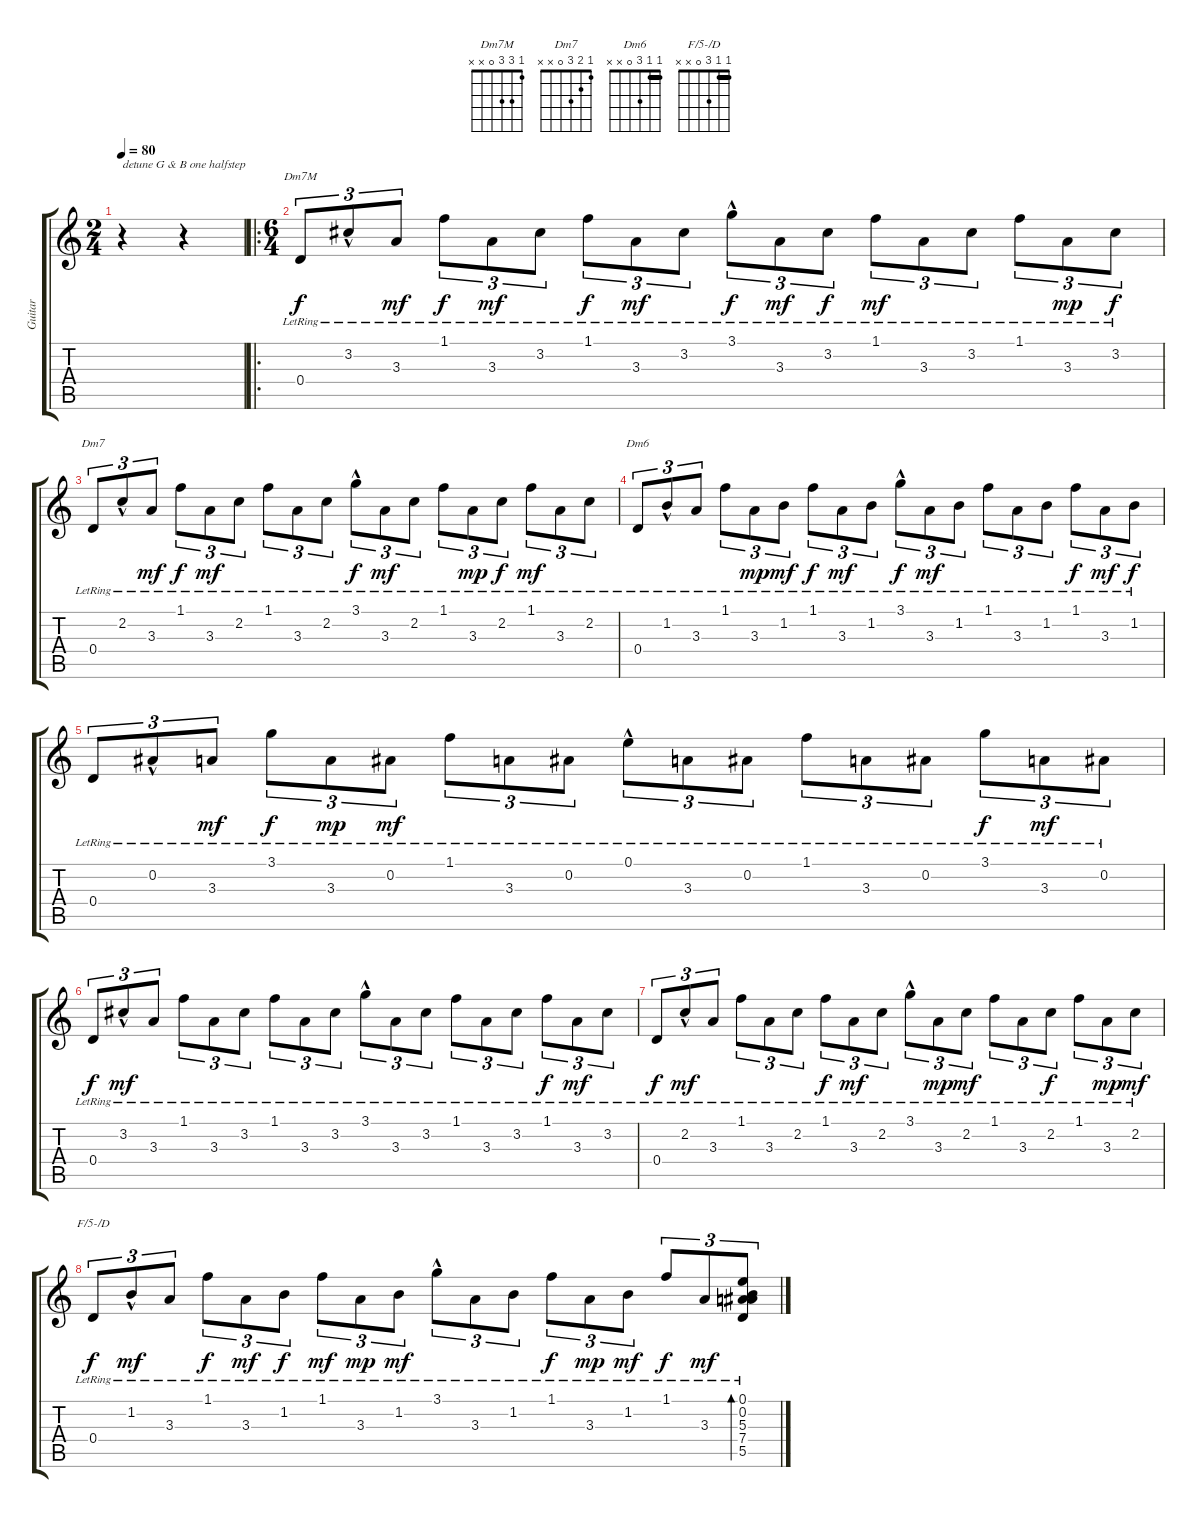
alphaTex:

\track ("Guitar" "Guitar") {instrument acousticguitarnylon}
\staff {score tabs}
\tuning (E4 Bb3 Gb3 D3 A2 E2) {hide}
\chord ("Dm7M" 1 3 3 0 x x)
\chord ("Dm7" 1 2 3 0 x x)
\chord ("Dm6" 1 1 3 0 x x) {barre 1}
\chord ("F/5-/D" 1 1 3 0 x x) {barre 1}
\ts (2 4)
\tempo 80
\clef g2
\ks c
r.4{txt "detune G & B one halfstep" dy f instrument acousticguitarnylon} r.4 |
\ro
\ts (6 4)
0.4{lr}.8{tu (3 2) ch "Dm7M"} 3.2{hac lr}.8{tu (3 2)} 3.3{lr}.8{tu (3 2) dy mf} 1.1{lr}.8{tu (3 2) dy f} 3.3{lr}.8{tu (3 2) dy mf} 3.2{lr}.8{tu (3 2)} 1.1{lr}.8{tu (3 2) dy f} 3.3{lr}.8{tu (3 2) dy mf} 3.2{lr}.8{tu (3 2)} 3.1{hac lr}.8{tu (3 2) dy f} 3.3{lr}.8{tu (3 2) dy mf} 3.2{lr}.8{tu (3 2) dy f} 1.1{lr}.8{tu (3 2) dy mf} 3.3{lr}.8{tu (3 2)} 3.2{lr}.8{tu (3 2)} 1.1{lr}.8{tu (3 2)} 3.3{lr}.8{tu (3 2) dy mp} 3.2{lr}.8{tu (3 2) dy f} |
0.4{lr}.8{tu (3 2) ch "Dm7"} 2.2{hac lr}.8{tu (3 2)} 3.3{lr}.8{tu (3 2) dy mf} 1.1{lr}.8{tu (3 2) dy f} 3.3{lr}.8{tu (3 2) dy mf} 2.2{lr}.8{tu (3 2)} 1.1{lr}.8{tu (3 2)} 3.3{lr}.8{tu (3 2)} 2.2{lr}.8{tu (3 2)} 3.1{hac lr}.8{tu (3 2) dy f} 3.3{lr}.8{tu (3 2) dy mf} 2.2{lr}.8{tu (3 2)} 1.1{lr}.8{tu (3 2)} 3.3{lr}.8{tu (3 2) dy mp} 2.2{lr}.8{tu (3 2) dy f} 1.1{lr}.8{tu (3 2) dy mf} 3.3{lr}.8{tu (3 2)} 2.2{lr}.8{tu (3 2)} |
0.4{lr}.8{tu (3 2) ch "Dm6"} 1.2{hac lr}.8{tu (3 2)} 3.3{lr}.8{tu (3 2)} 1.1{lr}.8{tu (3 2)} 3.3{lr}.8{tu (3 2) dy mp} 1.2{lr}.8{tu (3 2) dy mf} 1.1{lr}.8{tu (3 2) dy f} 3.3{lr}.8{tu (3 2) dy mf} 1.2{lr}.8{tu (3 2)} 3.1{hac lr}.8{tu (3 2) dy f} 3.3{lr}.8{tu (3 2) dy mf} 1.2{lr}.8{tu (3 2)} 1.1{lr}.8{tu (3 2)} 3.3{lr}.8{tu (3 2)} 1.2{lr}.8{tu (3 2)} 1.1{lr}.8{tu (3 2) dy f} 3.3{lr}.8{tu (3 2) dy mf} 1.2{lr}.8{tu (3 2) dy f} |
0.4{lr}.8{tu (3 2)} 0.2{hac lr}.8{tu (3 2)} 3.3{lr}.8{tu (3 2) dy mf} 3.1{lr}.8{tu (3 2) dy f} 3.3{lr}.8{tu (3 2) dy mp} 0.2{lr}.8{tu (3 2) dy mf} 1.1{lr}.8{tu (3 2)} 3.3{lr}.8{tu (3 2)} 0.2{lr}.8{tu (3 2)} 0.1{hac lr}.8{tu (3 2)} 3.3{lr}.8{tu (3 2)} 0.2{lr}.8{tu (3 2)} 1.1{lr}.8{tu (3 2)} 3.3{lr}.8{tu (3 2)} 0.2{lr}.8{tu (3 2)} 3.1{lr}.8{tu (3 2) dy f} 3.3{lr}.8{tu (3 2) dy mf} 0.2{lr}.8{tu (3 2)} |
0.4{lr}.8{tu (3 2) dy f} 3.2{hac lr}.8{tu (3 2) dy mf} 3.3{lr}.8{tu (3 2)} 1.1{lr}.8{tu (3 2)} 3.3{lr}.8{tu (3 2)} 3.2{lr}.8{tu (3 2)} 1.1{lr}.8{tu (3 2)} 3.3{lr}.8{tu (3 2)} 3.2{lr}.8{tu (3 2)} 3.1{hac lr}.8{tu (3 2)} 3.3{lr}.8{tu (3 2)} 3.2{lr}.8{tu (3 2)} 1.1{lr}.8{tu (3 2)} 3.3{lr}.8{tu (3 2)} 3.2{lr}.8{tu (3 2)} 1.1{lr}.8{tu (3 2) dy f} 3.3{lr}.8{tu (3 2) dy mf} 3.2{lr}.8{tu (3 2)} |
0.4{lr}.8{tu (3 2) dy f} 2.2{hac lr}.8{tu (3 2) dy mf} 3.3{lr}.8{tu (3 2)} 1.1{lr}.8{tu (3 2)} 3.3{lr}.8{tu (3 2)} 2.2{lr}.8{tu (3 2)} 1.1{lr}.8{tu (3 2) dy f} 3.3{lr}.8{tu (3 2) dy mf} 2.2{lr}.8{tu (3 2)} 3.1{hac lr}.8{tu (3 2)} 3.3{lr}.8{tu (3 2) dy mp} 2.2{lr}.8{tu (3 2) dy mf} 1.1{lr}.8{tu (3 2)} 3.3{lr}.8{tu (3 2)} 2.2{lr}.8{tu (3 2) dy f} 1.1{lr}.8{tu (3 2)} 3.3{lr}.8{tu (3 2) dy mp} 2.2{lr}.8{tu (3 2) dy mf} |
0.4{lr}.8{tu (3 2) ch "F/5-/D" dy f} 1.2{hac lr}.8{tu (3 2) dy mf} 3.3{lr}.8{tu (3 2)} 1.1{lr}.8{tu (3 2) dy f} 3.3{lr}.8{tu (3 2) dy mf} 1.2{lr}.8{tu (3 2) dy f} 1.1{lr}.8{tu (3 2) dy mf} 3.3{lr}.8{tu (3 2) dy mp} 1.2{lr}.8{tu (3 2) dy mf} 3.1{hac lr}.8{tu (3 2)} 3.3{lr}.8{tu (3 2)} 1.2{lr}.8{tu (3 2)} 1.1{lr}.8{tu (3 2) dy f} 3.3{lr}.8{tu (3 2) dy mp} 1.2{lr}.8{tu (3 2) dy mf} 1.1{lr}.8{tu (3 2) dy f} 3.3{lr}.8{tu (3 2) dy mf} (0.1{lr} 0.2{lr} 5.3{lr} 7.4{lr} 5.5{lr}).8{tu (3 2) bd 120}
